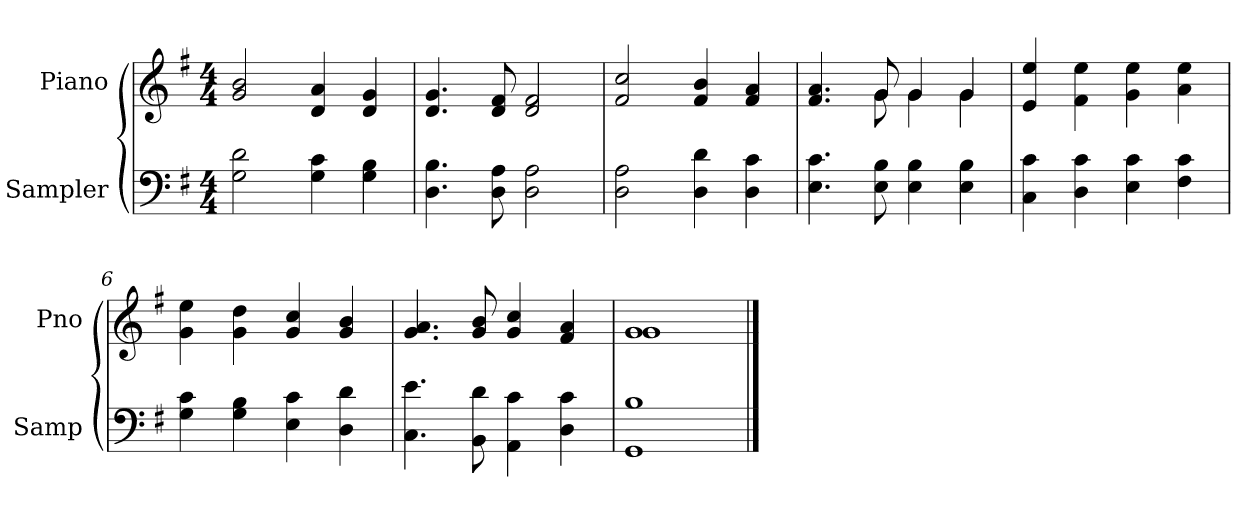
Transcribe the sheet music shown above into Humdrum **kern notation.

**kern	**kern
*part2	*part1
*staff2	*staff1
*I"Sampler	*I"Piano
*I'Samp	*I'Pno
*clefF4	*clefG2
*k[f#]	*k[f#]
*G:	*G:
*M4/4	*M4/4
=1	=1
2G 2d	2g 2b
4G 4c	4d 4a
4G 4B	4d 4g
=2	=2
4.D 4.B	4.d 4.g
8D 8A	8d 8f#
2D 2A	2d 2f#
=3	=3
2D 2A	2f# 2cc
4D 4d	4f# 4b
4D 4c	4f# 4a
=4	=4
*	*^
4.E 4.c	4.f# 4.a	4.ryy
8E 8B	8g/	8g
4E 4B	4g/	4g
4E 4B	4g/	4g
*	*v	*v
=5	=5
4C 4c	4e 4ee
4D 4c	4f# 4ee
4E 4c	4g 4ee
4F# 4c	4a 4ee
=6	=6
4G 4c	4g 4ee
4G 4B	4g 4dd
4E 4c	4g 4cc
4D 4d	4g 4b
=7	=7
4.C 4.e	4.g 4.a
8BB 8d	8g 8b
4AA 4c	4g 4cc
4D 4c	4f# 4a
=8	=8
*	*^
1GG 1B	1g/	1g
*	*v	*v
==	==
*-	*-
